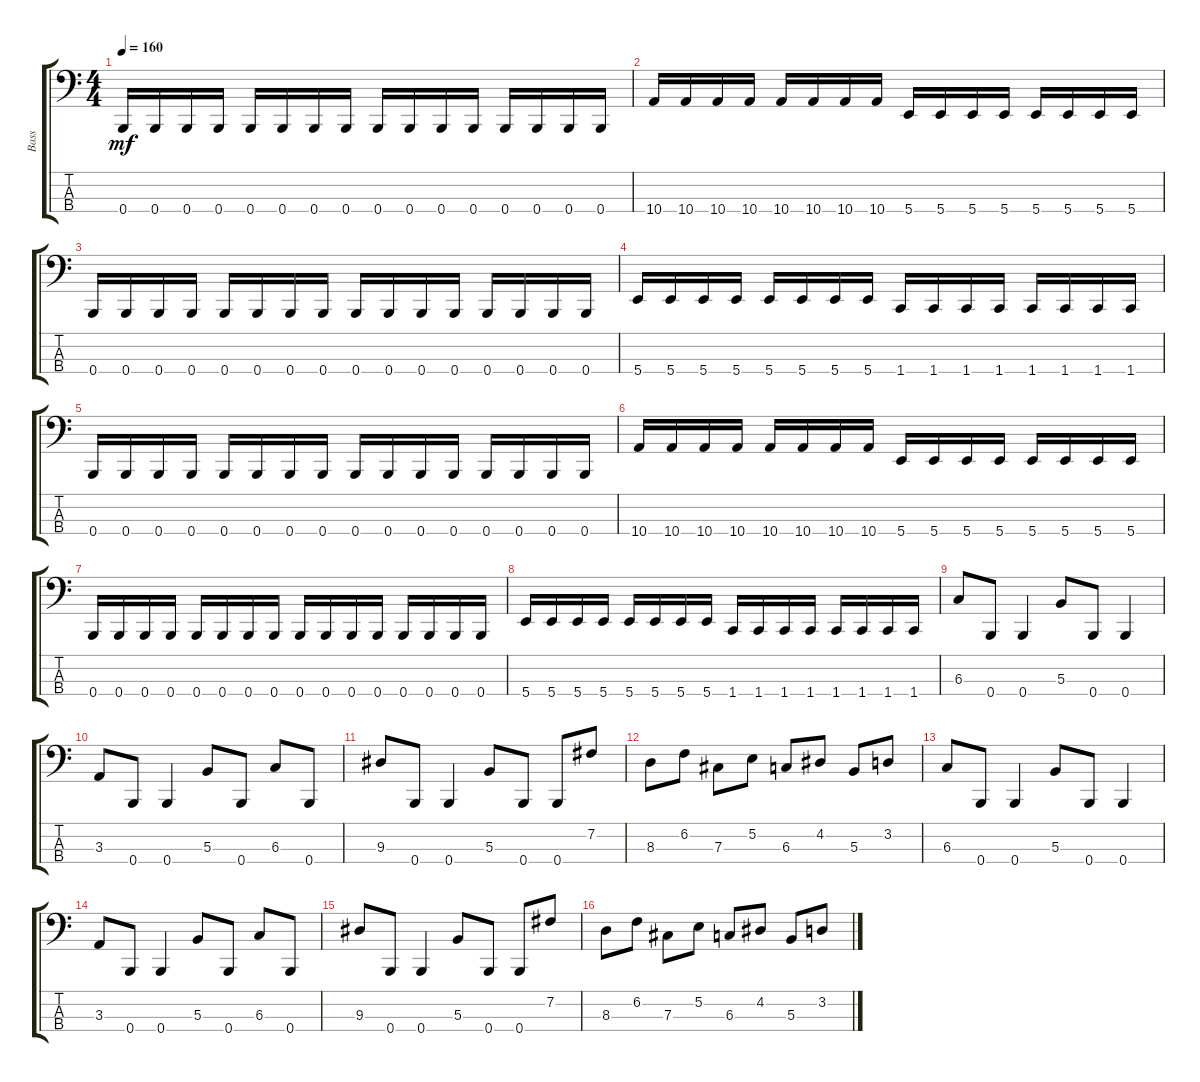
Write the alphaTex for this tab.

\track ("Bass" "Bass") {instrument electricbassfinger}
\staff {score tabs}
\tuning (E2 B1 Gb1 B0) {hide}
\ts (4 4)
\tempo 160
\clef f4
\ks c
0.4.16{dy mf} 0.4.16 0.4.16 0.4.16 0.4.16 0.4.16 0.4.16 0.4.16 0.4.16 0.4.16 0.4.16 0.4.16 0.4.16 0.4.16 0.4.16 0.4.16 |
10.4.16 10.4.16 10.4.16 10.4.16 10.4.16 10.4.16 10.4.16 10.4.16 5.4.16 5.4.16 5.4.16 5.4.16 5.4.16 5.4.16 5.4.16 5.4.16 |
0.4.16 0.4.16 0.4.16 0.4.16 0.4.16 0.4.16 0.4.16 0.4.16 0.4.16 0.4.16 0.4.16 0.4.16 0.4.16 0.4.16 0.4.16 0.4.16 |
5.4.16 5.4.16 5.4.16 5.4.16 5.4.16 5.4.16 5.4.16 5.4.16 1.4.16 1.4.16 1.4.16 1.4.16 1.4.16 1.4.16 1.4.16 1.4.16 |
0.4.16 0.4.16 0.4.16 0.4.16 0.4.16 0.4.16 0.4.16 0.4.16 0.4.16 0.4.16 0.4.16 0.4.16 0.4.16 0.4.16 0.4.16 0.4.16 |
10.4.16 10.4.16 10.4.16 10.4.16 10.4.16 10.4.16 10.4.16 10.4.16 5.4.16 5.4.16 5.4.16 5.4.16 5.4.16 5.4.16 5.4.16 5.4.16 |
0.4.16 0.4.16 0.4.16 0.4.16 0.4.16 0.4.16 0.4.16 0.4.16 0.4.16 0.4.16 0.4.16 0.4.16 0.4.16 0.4.16 0.4.16 0.4.16 |
5.4.16 5.4.16 5.4.16 5.4.16 5.4.16 5.4.16 5.4.16 5.4.16 1.4.16 1.4.16 1.4.16 1.4.16 1.4.16 1.4.16 1.4.16 1.4.16 |
6.3.8 0.4.8 0.4.4 5.3.8 0.4.8 0.4.4 |
3.3.8 0.4.8 0.4.4 5.3.8 0.4.8 6.3.8 0.4.8 |
9.3.8 0.4.8 0.4.4 5.3.8 0.4.8 0.4.8 7.2.8 |
8.3.8 6.2.8 7.3.8 5.2.8 6.3.8 4.2.8 5.3.8 3.2.8 |
6.3.8 0.4.8 0.4.4 5.3.8 0.4.8 0.4.4 |
3.3.8 0.4.8 0.4.4 5.3.8 0.4.8 6.3.8 0.4.8 |
9.3.8 0.4.8 0.4.4 5.3.8 0.4.8 0.4.8 7.2.8 |
8.3.8 6.2.8 7.3.8 5.2.8 6.3.8 4.2.8 5.3.8 3.2.8
